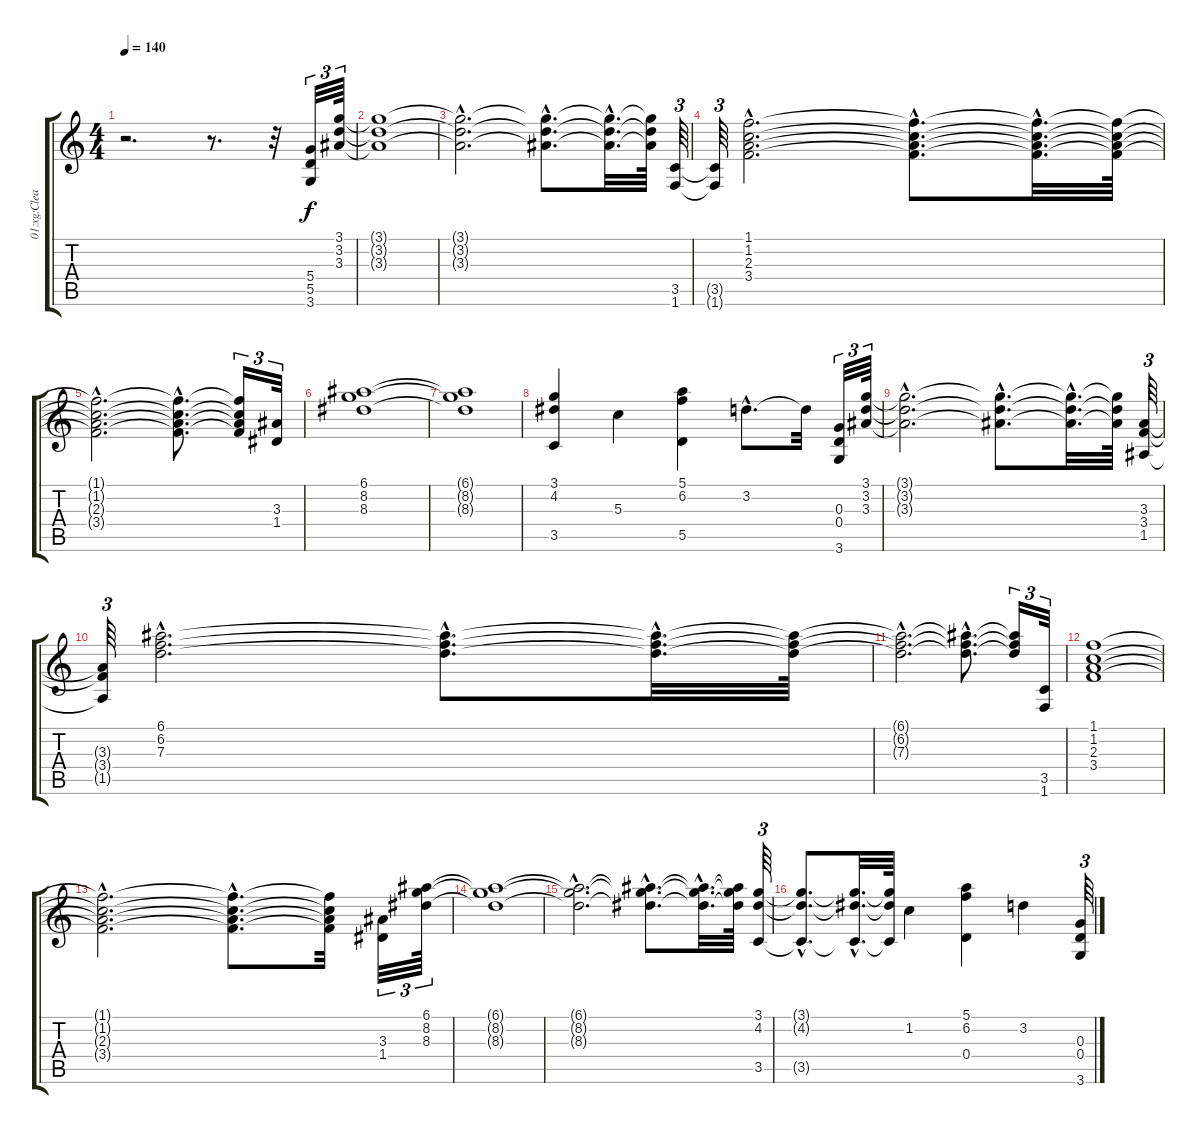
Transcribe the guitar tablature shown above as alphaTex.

\track ("01:xg:Clean Guitar" "01:xg:Clea") {instrument acousticguitarnylon}
\staff {score tabs}
\tuning (E4 B3 G3 D3 A2 E2) {hide}
\ts (4 4)
\tempo 140
\clef g2
\ks c
r.2{d dy f instrument acousticguitarnylon} r.8{d} r.32 (5.4 5.5 3.6).32{tu (3 2)} (3.1 3.2 3.3).64{tu (3 2)} |
(3.1{t} 3.2{t} 3.3{t}).1 |
(3.1{hac t} 3.2{hac t} 3.3{hac t}).2{d} (3.1{hac t} 3.2{hac t} 3.3{hac t}).8{d} (3.1{hac t} 3.2{hac t} 3.3{hac t}).32{d} (3.1{t} 3.2{t} 3.3{t}).64 (3.5 1.6).64{tu (3 2)} |
(3.5{t} 1.6{t}).64{tu (3 2)} (1.1{hac} 1.2{hac} 2.3{hac} 3.4{hac}).2{d} (1.1{hac t} 1.2{hac t} 2.3{hac t} 3.4{hac t}).8{d} (1.1{hac t} 1.2{hac t} 2.3{hac t} 3.4{hac t}).32{d} (1.1{t} 1.2{t} 2.3{t} 3.4{t}).64 |
(1.1{hac t} 1.2{hac t} 2.3{hac t} 3.4{hac t}).2{d} (1.1{hac t} 1.2{hac t} 2.3{hac t} 3.4{hac t}).8{d} (1.1{t} 1.2{t} 2.3{t} 3.4{t}).16{tu (3 2)} (3.3 1.4).32{tu (3 2)} |
(6.1 8.2 8.3).1 |
(6.1{t} 8.2{t} 8.3{t}).1 |
(3.1 4.2 3.5).4 5.3.4 (5.1 6.2 5.5).4 3.2{hac}.8{d} 3.2{t}.32 (0.3 0.4 3.6).32{tu (3 2)} (3.1 3.2 3.3).64{tu (3 2)} |
(3.1{hac t} 3.2{hac t} 3.3{hac t}).2{d} (3.1{hac t} 3.2{hac t} 3.3{hac t}).8{d} (3.1{hac t} 3.2{hac t} 3.3{hac t}).32{d} (3.1{t} 3.2{t} 3.3{t}).64 (3.3 3.4 1.5).64{tu (3 2)} |
(3.3{t} 3.4{t} 1.5{t}).64{tu (3 2)} (6.1{hac} 6.2{hac} 7.3{hac}).2{d} (6.1{hac t} 6.2{hac t} 7.3{hac t}).8{d} (6.1{hac t} 6.2{hac t} 7.3{hac t}).32{d} (6.1{t} 6.2{t} 7.3{t}).64 |
(6.1{hac t} 6.2{hac t} 7.3{hac t}).2{d} (6.1{hac t} 6.2{hac t} 7.3{hac t}).8{d} (6.1{t} 6.2{t} 7.3{t}).16{tu (3 2)} (3.5 1.6).32{tu (3 2)} |
(1.1 1.2 2.3 3.4).1 |
(1.1{hac t} 1.2{hac t} 2.3{hac t} 3.4{hac t}).2{d} (1.1{hac t} 1.2{hac t} 2.3{hac t} 3.4{hac t}).8{d} (1.1{t} 1.2{t} 2.3{t} 3.4{t}).32 (3.3 1.4).32{tu (3 2)} (6.1 8.2 8.3).64{tu (3 2)} |
(6.1{t} 8.2{t} 8.3{t}).1 |
(6.1{hac t} 8.2{hac t} 8.3{hac t}).2{d} (6.1{hac t} 8.2{hac t} 8.3{hac t}).8{d} (6.1{hac t} 8.2{hac t} 8.3{hac t}).32{d} (6.1{t} 8.2{t} 8.3{t}).64 (3.1 4.2 3.5).64{tu (3 2)} |
(3.1{hac t} 4.2{hac t} 3.5{hac t}).8{d} (3.1{hac t} 4.2{hac t} 3.5{hac t}).32{d} (3.1{t} 4.2{t} 3.5{t}).64 1.2.4 (5.1 6.2 0.4).4 3.2.4 (0.3 0.4 3.6).64{tu (3 2)}
